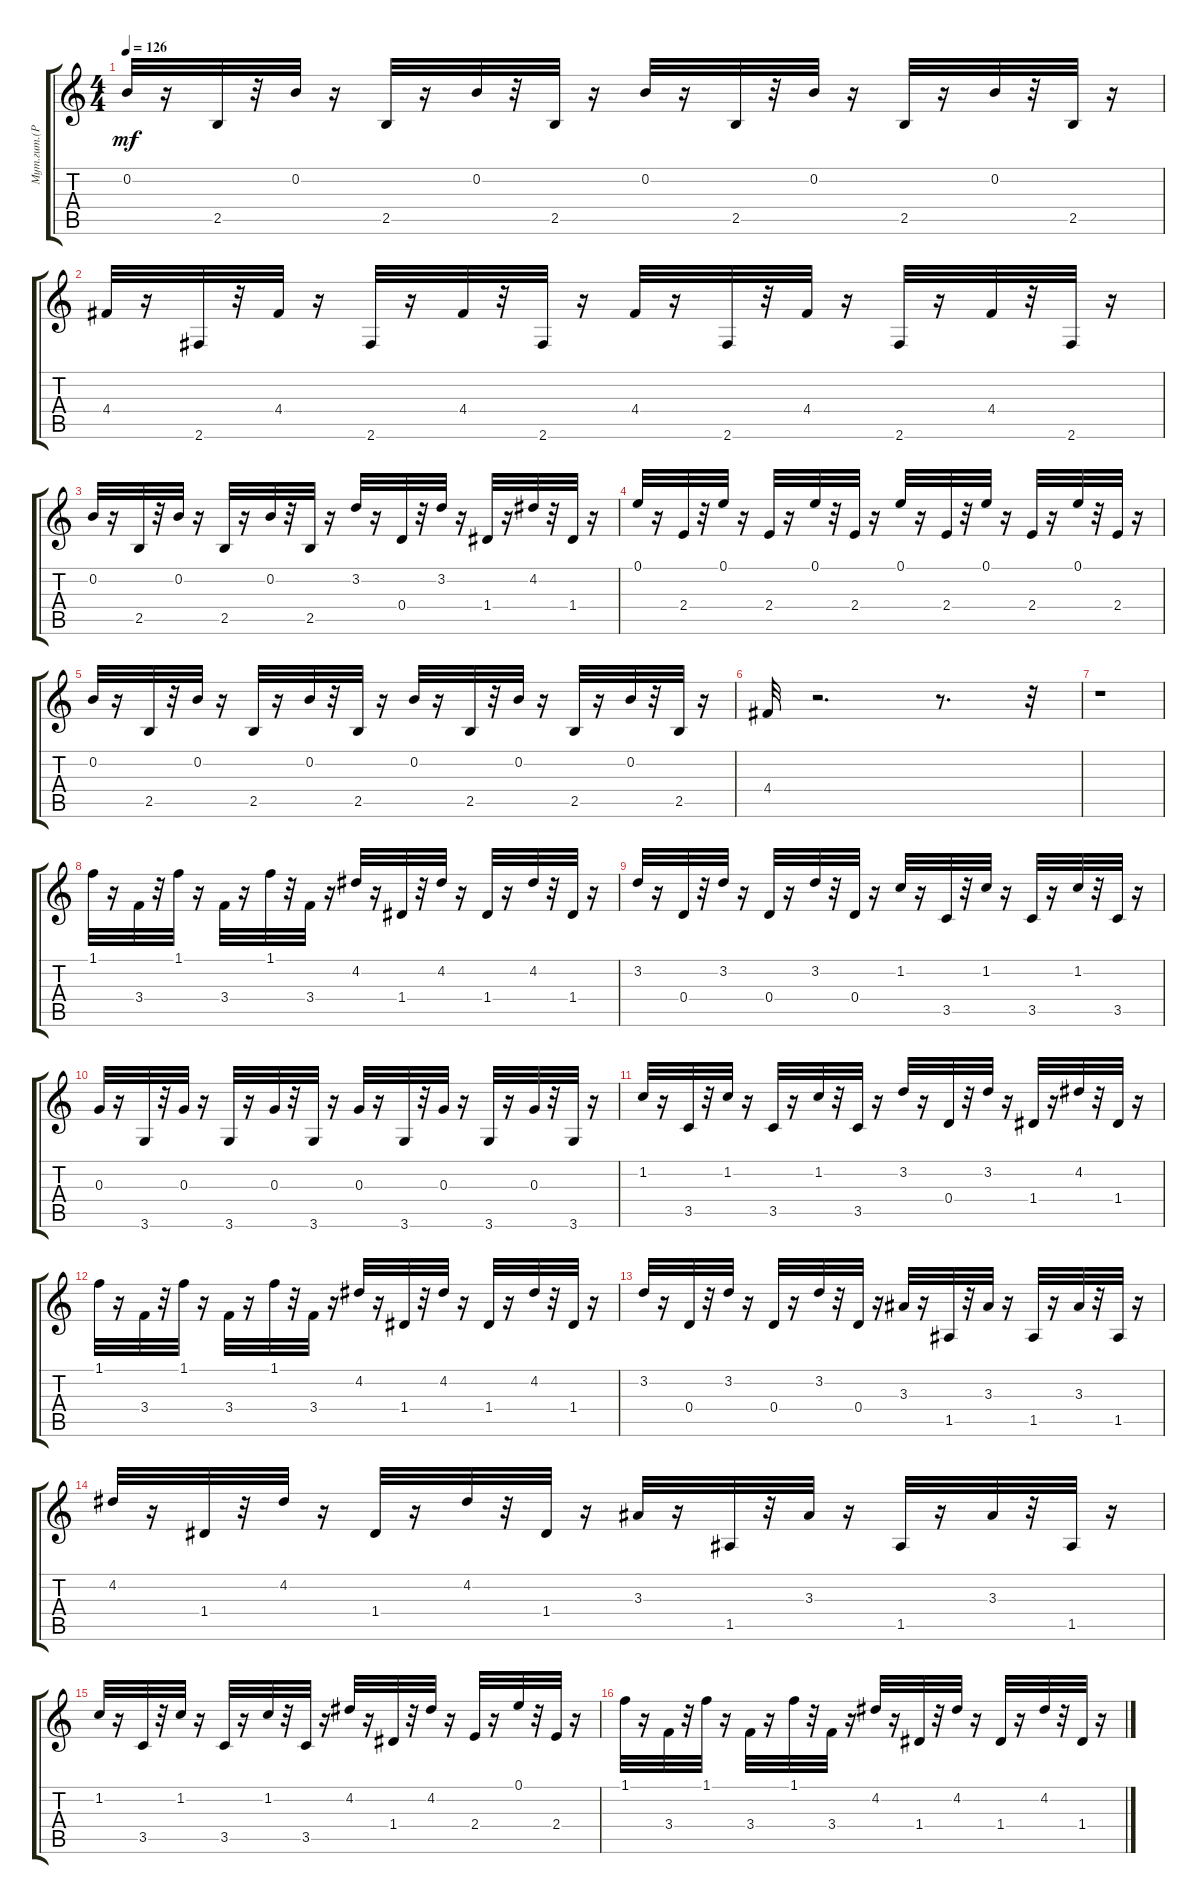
\track ("Мут.гит.(Р324)" "Мут.гит.(Р") {instrument electricguitarmuted}
\staff {score tabs}
\tuning (E4 B3 G3 D3 A2 E2) {hide}
\ts (4 4)
\tempo 126
\clef g2
\ks c
0.2.32{dy mf} r.16 2.5.32 r.32 0.2.32 r.16 2.5.32 r.16 0.2.32 r.32 2.5.32 r.16 0.2.32 r.16 2.5.32 r.32 0.2.32 r.16 2.5.32 r.16 0.2.32 r.32 2.5.32 r.16 |
4.4.32 r.16 2.6.32 r.32 4.4.32 r.16 2.6.32 r.16 4.4.32 r.32 2.6.32 r.16 4.4.32 r.16 2.6.32 r.32 4.4.32 r.16 2.6.32 r.16 4.4.32 r.32 2.6.32 r.16 |
0.2.32 r.16 2.5.32 r.32 0.2.32 r.16 2.5.32 r.16 0.2.32 r.32 2.5.32 r.16 3.2.32 r.16 0.4.32 r.32 3.2.32 r.16 1.4.32 r.16 4.2.32 r.32 1.4.32 r.16 |
0.1.32 r.16 2.4.32 r.32 0.1.32 r.16 2.4.32 r.16 0.1.32 r.32 2.4.32 r.16 0.1.32 r.16 2.4.32 r.32 0.1.32 r.16 2.4.32 r.16 0.1.32 r.32 2.4.32 r.16 |
0.2.32 r.16 2.5.32 r.32 0.2.32 r.16 2.5.32 r.16 0.2.32 r.32 2.5.32 r.16 0.2.32 r.16 2.5.32 r.32 0.2.32 r.16 2.5.32 r.16 0.2.32 r.32 2.5.32 r.16 |
4.4.32 r.2{d} r.8{d} r.32 |
r.1 |
1.1.32 r.16 3.4.32 r.32 1.1.32 r.16 3.4.32 r.16 1.1.32 r.32 3.4.32 r.16 4.2.32 r.16 1.4.32 r.32 4.2.32 r.16 1.4.32 r.16 4.2.32 r.32 1.4.32 r.16 |
3.2.32 r.16 0.4.32 r.32 3.2.32 r.16 0.4.32 r.16 3.2.32 r.32 0.4.32 r.16 1.2.32 r.16 3.5.32 r.32 1.2.32 r.16 3.5.32 r.16 1.2.32 r.32 3.5.32 r.16 |
0.3.32 r.16 3.6.32 r.32 0.3.32 r.16 3.6.32 r.16 0.3.32 r.32 3.6.32 r.16 0.3.32 r.16 3.6.32 r.32 0.3.32 r.16 3.6.32 r.16 0.3.32 r.32 3.6.32 r.16 |
1.2.32 r.16 3.5.32 r.32 1.2.32 r.16 3.5.32 r.16 1.2.32 r.32 3.5.32 r.16 3.2.32 r.16 0.4.32 r.32 3.2.32 r.16 1.4.32 r.16 4.2.32 r.32 1.4.32 r.16 |
1.1.32 r.16 3.4.32 r.32 1.1.32 r.16 3.4.32 r.16 1.1.32 r.32 3.4.32 r.16 4.2.32 r.16 1.4.32 r.32 4.2.32 r.16 1.4.32 r.16 4.2.32 r.32 1.4.32 r.16 |
3.2.32 r.16 0.4.32 r.32 3.2.32 r.16 0.4.32 r.16 3.2.32 r.32 0.4.32 r.16 3.3.32 r.16 1.5.32 r.32 3.3.32 r.16 1.5.32 r.16 3.3.32 r.32 1.5.32 r.16 |
4.2.32 r.16 1.4.32 r.32 4.2.32 r.16 1.4.32 r.16 4.2.32 r.32 1.4.32 r.16 3.3.32 r.16 1.5.32 r.32 3.3.32 r.16 1.5.32 r.16 3.3.32 r.32 1.5.32 r.16 |
1.2.32 r.16 3.5.32 r.32 1.2.32 r.16 3.5.32 r.16 1.2.32 r.32 3.5.32 r.16 4.2.32 r.16 1.4.32 r.32 4.2.32 r.16 2.4.32 r.16 0.1.32 r.32 2.4.32 r.16 |
1.1.32 r.16 3.4.32 r.32 1.1.32 r.16 3.4.32 r.16 1.1.32 r.32 3.4.32 r.16 4.2.32 r.16 1.4.32 r.32 4.2.32 r.16 1.4.32 r.16 4.2.32 r.32 1.4.32 r.16
